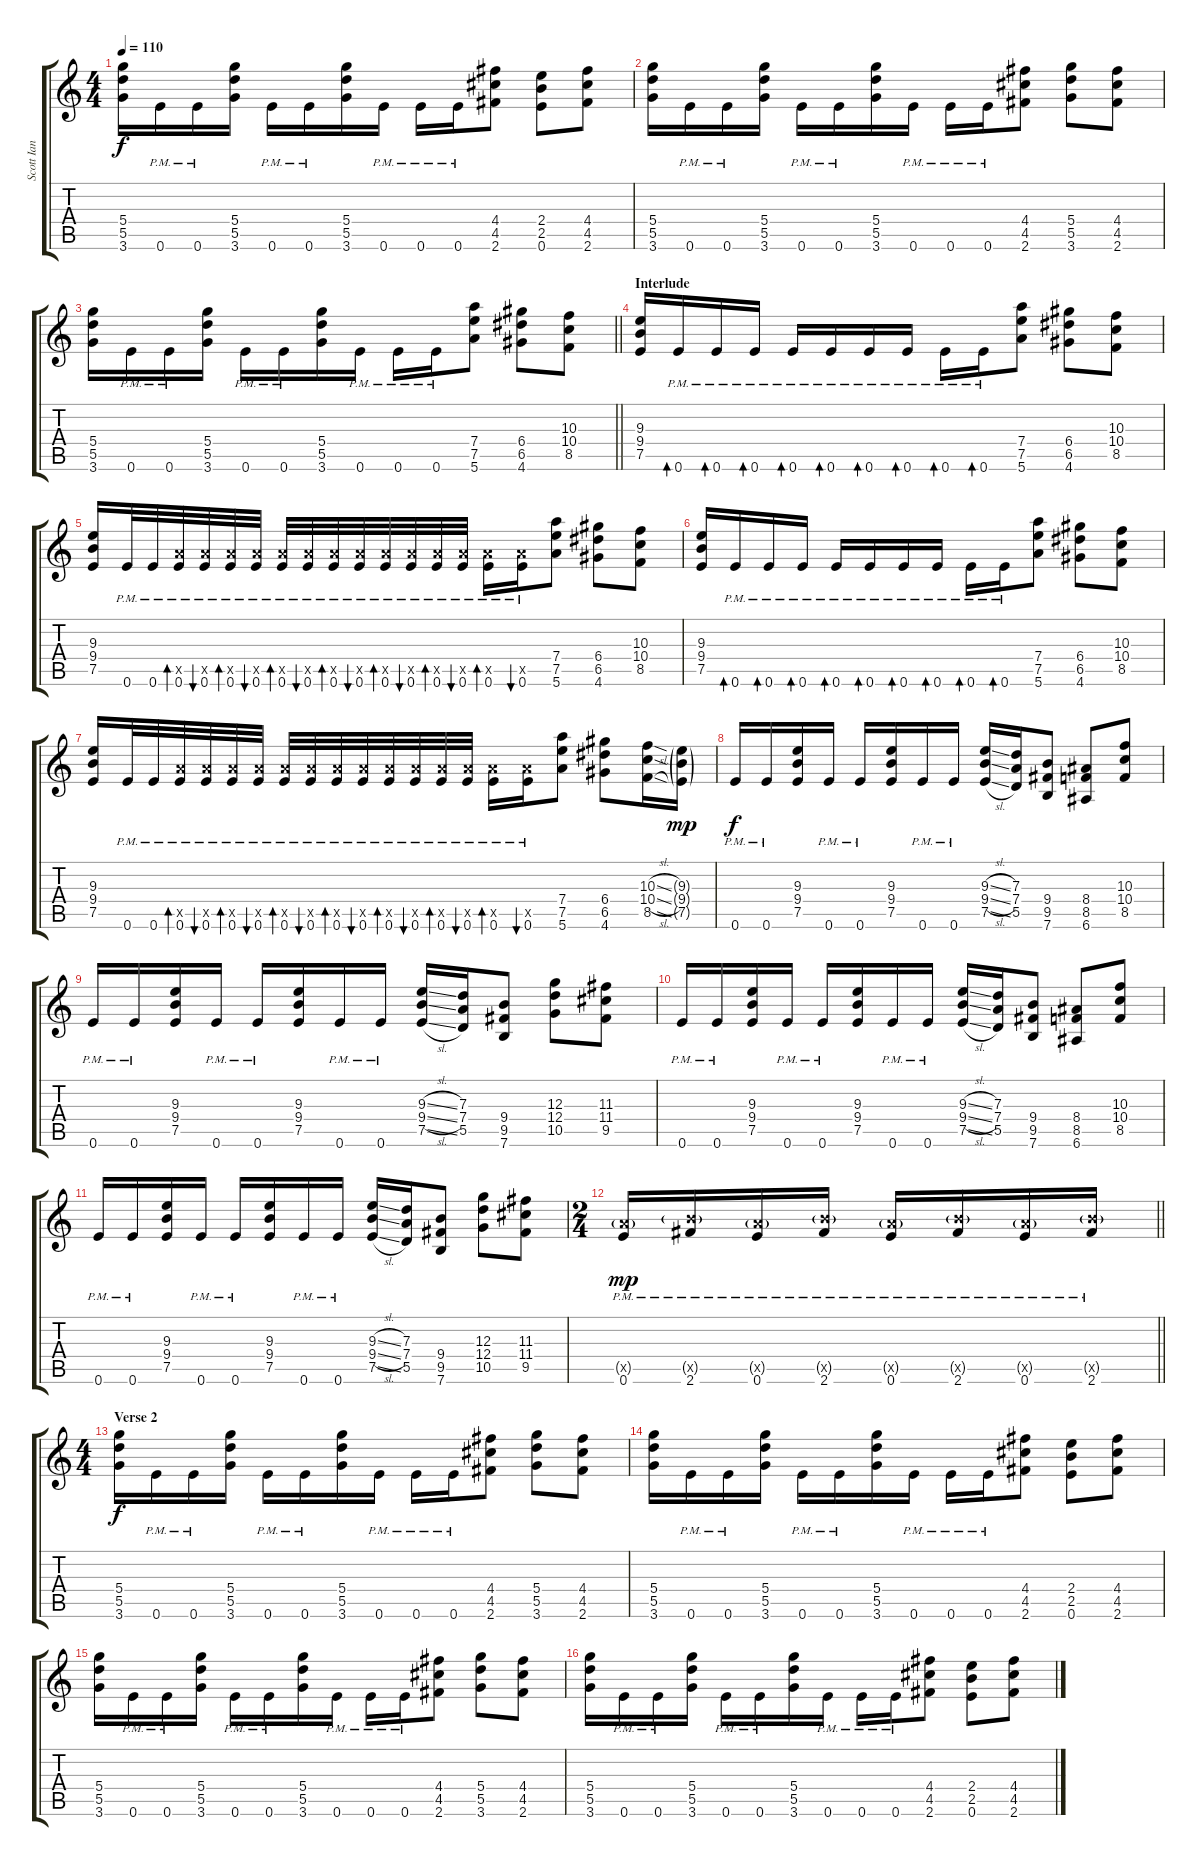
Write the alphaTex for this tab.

\track ("Scott Ian (Guitar Rhythm)" "Scott Ian ") {instrument overdrivenguitar}
\staff {score tabs}
\tuning (E4 B3 G3 D3 A2 E2) {hide}
\ts (4 4)
\tempo 110
\clef g2
\ks c
(5.4 5.5 3.6).16{ot 8vb dy f} 0.6{pm}.16{ot 8vb} 0.6{pm}.16{ot 8vb} (5.4 5.5 3.6).16{ot 8vb} 0.6{pm}.16{ot 8vb} 0.6{pm}.16{ot 8vb} (5.4 5.5 3.6).16{ot 8vb} 0.6{pm}.16{ot 8vb} 0.6{pm}.16{ot 8vb} 0.6{pm}.16{ot 8vb} (4.4 4.5 2.6).8{ot 8vb} (2.4 2.5 0.6).8{ot 8vb} (4.4 4.5 2.6).8{ot 8vb} |
(5.4 5.5 3.6).16{ot 8vb} 0.6{pm}.16{ot 8vb} 0.6{pm}.16{ot 8vb} (5.4 5.5 3.6).16{ot 8vb} 0.6{pm}.16{ot 8vb} 0.6{pm}.16{ot 8vb} (5.4 5.5 3.6).16{ot 8vb} 0.6{pm}.16{ot 8vb} 0.6{pm}.16{ot 8vb} 0.6{pm}.16{ot 8vb} (4.4 4.5 2.6).8{ot 8vb} (5.4 5.5 3.6).8{ot 8vb} (4.4 4.5 2.6).8{ot 8vb} |
\barLineRight lightlight
(5.4 5.5 3.6).16{ot 8vb} 0.6{pm}.16{ot 8vb} 0.6{pm}.16{ot 8vb} (5.4 5.5 3.6).16{ot 8vb} 0.6{pm}.16{ot 8vb} 0.6{pm}.16{ot 8vb} (5.4 5.5 3.6).16{ot 8vb} 0.6{pm}.16{ot 8vb} 0.6{pm}.16{ot 8vb} 0.6{pm}.16{ot 8vb} (7.4 7.5 5.6).8{ot 8vb} (6.4 6.5 4.6).8{ot 8vb} (10.3 10.4 8.5).8 |
\section ("" "Interlude")
(9.3 9.4 7.5).16 0.6{pm}.16{bd 120 ot 8vb} 0.6{pm}.16{bd 120 ot 8vb} 0.6{pm}.16{bd 120 ot 8vb} 0.6{pm}.16{bd 120 ot 8vb} 0.6{pm}.16{bd 120 ot 8vb} 0.6{pm}.16{bd 120 ot 8vb} 0.6{pm}.16{bd 120 ot 8vb} 0.6{pm}.16{bd 120 ot 8vb} 0.6{pm}.16{bd 120 ot 8vb} (7.4 7.5 5.6).8{ot 8vb} (6.4 6.5 4.6).8{ot 8vb} (10.3 10.4 8.5).8 |
(9.3 9.4 7.5).16 0.6{pm}.32{ot 8vb} 0.6{pm}.32{ot 8vb} (0.5{x} 0.6{pm}).32{bd 60 ot 8vb} (0.5{x} 0.6{pm}).32{bu 60 ot 8vb} (0.5{x} 0.6{pm}).32{bd 60 ot 8vb} (0.5{x} 0.6{pm}).32{bu 60 ot 8vb} (0.5{x} 0.6{pm}).32{bd 60 ot 8vb} (0.5{x} 0.6{pm}).32{bu 60 ot 8vb} (0.5{x} 0.6{pm}).32{bd 60 ot 8vb} (0.5{x} 0.6{pm}).32{bu 60 ot 8vb} (0.5{x} 0.6{pm}).32{bd 60 ot 8vb} (0.5{x} 0.6{pm}).32{bu 60 ot 8vb} (0.5{x} 0.6{pm}).32{bd 60 ot 8vb} (0.5{x} 0.6{pm}).32{bu 60 ot 8vb} (0.5{x} 0.6{pm}).16{bd 120 ot 8vb} (0.5{x} 0.6{pm}).16{bu 120 ot 8vb} (7.4 7.5 5.6).8{ot 8vb} (6.4 6.5 4.6).8{ot 8vb} (10.3 10.4 8.5).8 |
(9.3 9.4 7.5).16 0.6{pm}.16{bd 120 ot 8vb} 0.6{pm}.16{bd 120 ot 8vb} 0.6{pm}.16{bd 120 ot 8vb} 0.6{pm}.16{bd 120 ot 8vb} 0.6{pm}.16{bd 120 ot 8vb} 0.6{pm}.16{bd 120 ot 8vb} 0.6{pm}.16{bd 120 ot 8vb} 0.6{pm}.16{bd 120 ot 8vb} 0.6{pm}.16{bd 120 ot 8vb} (7.4 7.5 5.6).8{ot 8vb} (6.4 6.5 4.6).8{ot 8vb} (10.3 10.4 8.5).8 |
(9.3 9.4 7.5).16 0.6{pm}.32{ot 8vb} 0.6{pm}.32{ot 8vb} (0.5{x} 0.6{pm}).32{bd 60 ot 8vb} (0.5{x} 0.6{pm}).32{bu 60 ot 8vb} (0.5{x} 0.6{pm}).32{bd 60 ot 8vb} (0.5{x} 0.6{pm}).32{bu 60 ot 8vb} (0.5{x} 0.6{pm}).32{bd 60 ot 8vb} (0.5{x} 0.6{pm}).32{bu 60 ot 8vb} (0.5{x} 0.6{pm}).32{bd 60 ot 8vb} (0.5{x} 0.6{pm}).32{bu 60 ot 8vb} (0.5{x} 0.6{pm}).32{bd 60 ot 8vb} (0.5{x} 0.6{pm}).32{bu 60 ot 8vb} (0.5{x} 0.6{pm}).32{bd 60 ot 8vb} (0.5{x} 0.6{pm}).32{bu 60 ot 8vb} (0.5{x} 0.6{pm}).16{bd 120 ot 8vb} (0.5{x} 0.6{pm}).16{bu 120 ot 8vb} (7.4 7.5 5.6).8{ot 8vb} (6.4 6.5 4.6).8{ot 8vb} (10.3{sl} 10.4{sl} 8.5{sl}).16 (9.3{g} 9.4{g} 7.5{g}).16{dy mp} |
0.6{pm}.16{ot 8vb dy f} 0.6{pm}.16{ot 8vb} (9.3 9.4 7.5).16 0.6{pm}.16{ot 8vb} 0.6{pm}.16{ot 8vb} (9.3 9.4 7.5).16 0.6{pm}.16{ot 8vb} 0.6{pm}.16{ot 8vb} (9.3{sl} 9.4{sl} 7.5{sl}).16 (7.3 7.4 5.5).16 (9.4 9.5 7.6).8 (8.4 8.5 6.6).8 (10.3 10.4 8.5).8 |
0.6{pm}.16{ot 8vb} 0.6{pm}.16{ot 8vb} (9.3 9.4 7.5).16 0.6{pm}.16{ot 8vb} 0.6{pm}.16{ot 8vb} (9.3 9.4 7.5).16 0.6{pm}.16{ot 8vb} 0.6{pm}.16{ot 8vb} (9.3{sl} 9.4{sl} 7.5{sl}).16 (7.3 7.4 5.5).16 (9.4 9.5 7.6).8 (12.3 12.4 10.5).8 (11.3 11.4 9.5).8 |
0.6{pm}.16{ot 8vb} 0.6{pm}.16{ot 8vb} (9.3 9.4 7.5).16 0.6{pm}.16{ot 8vb} 0.6{pm}.16{ot 8vb} (9.3 9.4 7.5).16 0.6{pm}.16{ot 8vb} 0.6{pm}.16{ot 8vb} (9.3{sl} 9.4{sl} 7.5{sl}).16 (7.3 7.4 5.5).16 (9.4 9.5 7.6).8 (8.4 8.5 6.6).8 (10.3 10.4 8.5).8 |
0.6{pm}.16{ot 8vb} 0.6{pm}.16{ot 8vb} (9.3 9.4 7.5).16 0.6{pm}.16{ot 8vb} 0.6{pm}.16{ot 8vb} (9.3 9.4 7.5).16 0.6{pm}.16{ot 8vb} 0.6{pm}.16{ot 8vb} (9.3{sl} 9.4{sl} 7.5{sl}).16 (7.3 7.4 5.5).16 (9.4 9.5 7.6).8 (12.3 12.4 10.5).8 (11.3 11.4 9.5).8 |
\ts (2 4)
\barLineRight lightlight
(0.5{g x} 0.6{pm}).16{ot 8vb dy mp} (2.5{g x} 2.6{pm}).16{ot 8vb} (0.5{g x} 0.6{pm}).16{ot 8vb} (2.5{g x} 2.6{pm}).16{ot 8vb} (0.5{g x} 0.6{pm}).16{ot 8vb} (2.5{g x} 2.6{pm}).16{ot 8vb} (0.5{g x} 0.6{pm}).16{ot 8vb} (2.5{g x} 2.6{pm}).16{ot 8vb} |
\ts (4 4)
\section ("" "Verse 2")
(5.4 5.5 3.6).16{ot 8vb dy f} 0.6{pm}.16{ot 8vb} 0.6{pm}.16{ot 8vb} (5.4 5.5 3.6).16{ot 8vb} 0.6{pm}.16{ot 8vb} 0.6{pm}.16{ot 8vb} (5.4 5.5 3.6).16{ot 8vb} 0.6{pm}.16{ot 8vb} 0.6{pm}.16{ot 8vb} 0.6{pm}.16{ot 8vb} (4.4 4.5 2.6).8{ot 8vb} (5.4 5.5 3.6).8{ot 8vb} (4.4 4.5 2.6).8{ot 8vb} |
(5.4 5.5 3.6).16{ot 8vb} 0.6{pm}.16{ot 8vb} 0.6{pm}.16{ot 8vb} (5.4 5.5 3.6).16{ot 8vb} 0.6{pm}.16{ot 8vb} 0.6{pm}.16{ot 8vb} (5.4 5.5 3.6).16{ot 8vb} 0.6{pm}.16{ot 8vb} 0.6{pm}.16{ot 8vb} 0.6{pm}.16{ot 8vb} (4.4 4.5 2.6).8{ot 8vb} (2.4 2.5 0.6).8{ot 8vb} (4.4 4.5 2.6).8{ot 8vb} |
(5.4 5.5 3.6).16{ot 8vb} 0.6{pm}.16{ot 8vb} 0.6{pm}.16{ot 8vb} (5.4 5.5 3.6).16{ot 8vb} 0.6{pm}.16{ot 8vb} 0.6{pm}.16{ot 8vb} (5.4 5.5 3.6).16{ot 8vb} 0.6{pm}.16{ot 8vb} 0.6{pm}.16{ot 8vb} 0.6{pm}.16{ot 8vb} (4.4 4.5 2.6).8{ot 8vb} (5.4 5.5 3.6).8{ot 8vb} (4.4 4.5 2.6).8{ot 8vb} |
(5.4 5.5 3.6).16{ot 8vb} 0.6{pm}.16{ot 8vb} 0.6{pm}.16{ot 8vb} (5.4 5.5 3.6).16{ot 8vb} 0.6{pm}.16{ot 8vb} 0.6{pm}.16{ot 8vb} (5.4 5.5 3.6).16{ot 8vb} 0.6{pm}.16{ot 8vb} 0.6{pm}.16{ot 8vb} 0.6{pm}.16{ot 8vb} (4.4 4.5 2.6).8{ot 8vb} (2.4 2.5 0.6).8{ot 8vb} (4.4 4.5 2.6).8{ot 8vb}
